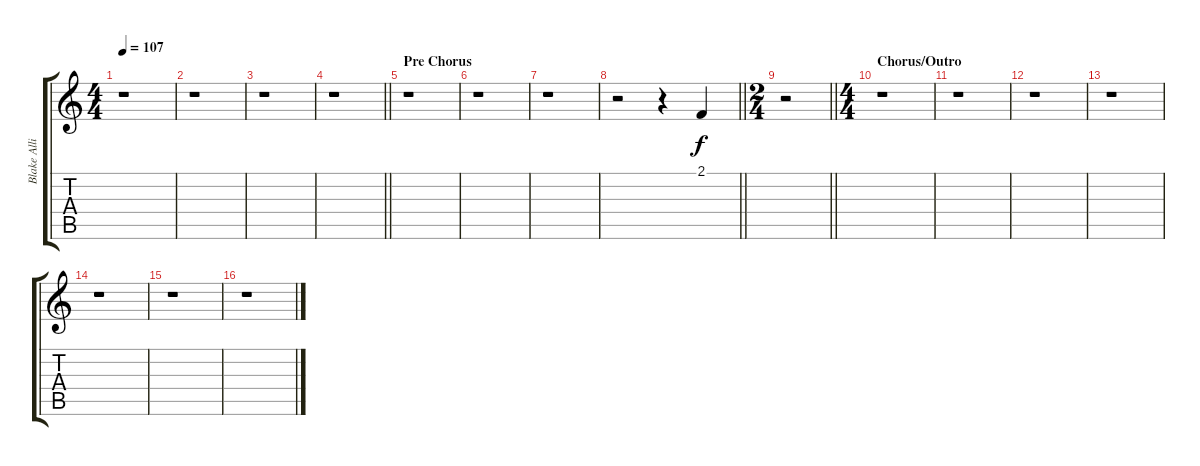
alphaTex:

\track ("Blake Allison (Drums)" "Blake Alli") {instrument reversecymbal}
\staff {score tabs}
\tuning (Eb4 Bb3 Gb3 Db3 Ab2 Db2) {hide}
\ts (4 4)
\tempo 107
\clef g2
\ks c
r.1{dy f} |
r.1 |
r.1 |
\barLineRight lightlight
r.1 |
\section ("" "Pre Chorus")
r.1 |
r.1 |
r.1 |
\barLineRight lightlight
r.2 r.4 2.1.4 |
\ts (2 4)
\barLineRight lightlight
r.2 |
\ts (4 4)
\section ("" "Chorus/Outro")
r.1 |
r.1 |
r.1 |
r.1 |
r.1 |
r.1 |
r.1
